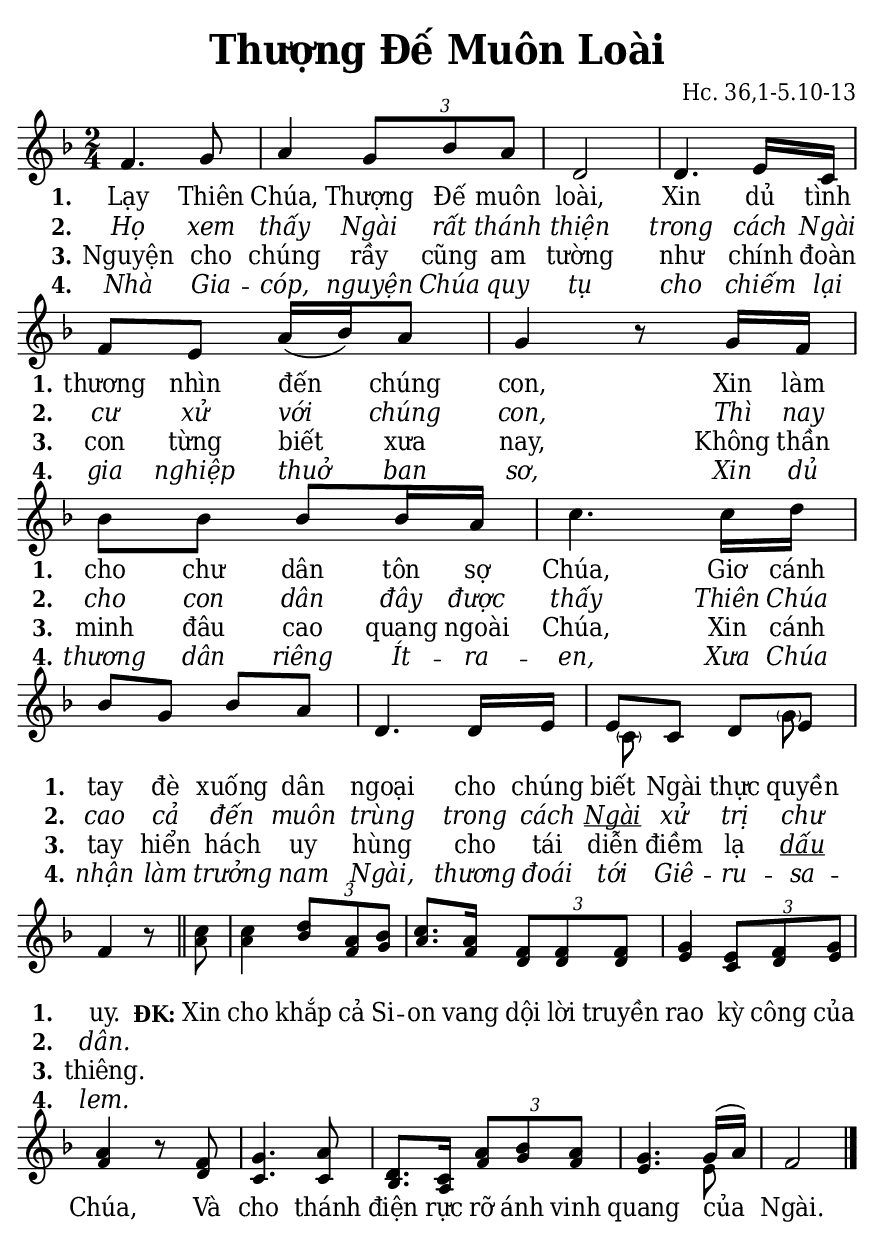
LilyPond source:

% Cài đặt chung\
\version "2.22.1"
\include "english.ly"

\header {
  title = \markup { \fontsize #1 "Thượng Đế Muôn Loài" }
  composer = "Hc. 36,1-5.10-13"
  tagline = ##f
}

% Nhạc phiên khúc
nhacPhienKhucSop = \relative c' {
  f4. g8 |
  a4 \tuplet 3/2 { g8 bf a } |
  d,2 |
  d4. e16 c |
  f8 e a16 (bf) a8 |
  g4 r8 g16 f |
  bf8 bf bf bf16 a |
  c4. c16 d |
  bf8 g bf a |
  d,4. d16 e |
  <<
    {
      \voiceOne
      e8
    }
    \new Voice = "beSop" {
      \voiceTwo
      \once \override NoteColumn.force-hshift = #1.2
      \parenthesize
      c
    }
  >>
  \oneVoice
  c d
  <<
    {
      \voiceOne
      e
    }
    \new Voice = "beSop" {
      \voiceTwo
      \once \override NoteColumn.force-hshift = #-1
      \parenthesize
      g
    }
  >>
  \oneVoice
  f4 r8 \bar "||"
  
  <> \tweak extra-offset #'(-6 . -2.5) _\markup { \bold "ĐK:" }
  c'8 |
  c4 \tuplet 3/2 { d8 a bf } |
  c8. a16 \tuplet 3/2 { f8 f f } |
  g4 \tuplet 3/2 { e8 f g } |
  a4 r8 f |
  g4. a8 |
  d,8. c16 \tuplet 3/2 { a'8 bf a } |
  g4. g16 (a) |
  f2 \bar "|."
}

nhacPhienKhucAlto = \relative c'' {
  R2*11
  r4.
  a8 |
  a4 \tuplet 3/2 { bf8 f g } |
  a8. f16 \tuplet 3/2 { d8 d d } |
  e4 \tuplet 3/2 { c8 d e } |
  f4 r8 d |
  c4. c8 |
  bf8. a16 \tuplet 3/2 { f'8 g f } |
  e4. e8 |
  f2
}

% Lời phiên khúc
loiPhienKhucSop = \lyrics {
  <<
    {
      \set stanza = "1."
      Lạy Thiên Chúa, Thượng Đế muôn loài,
      Xin dủ tình thương nhìn đến chúng con,
      Xin làm cho chư dân tôn sợ Chúa,
      Giơ cánh tay đè xuống dân ngoại
      cho chúng biết Ngài thực quyền uy.
    }
    \new Lyrics {
	    \set associatedVoice = "beSop"
	    \set stanza = "2."
      \override Lyrics.LyricText.font-shape = #'italic
	    Họ xem thấy Ngài rất thánh thiện
	    trong cách Ngài cư xử với chúng con,
	    Thì nay cho con dân đây được thấy
	    Thiên Chúa cao cả đến muôn trùng
	    trong cách \markup { \italic \underline "Ngài" }
	    xử trị chư dân.
    }
    \new Lyrics {
	    \set associatedVoice = "beSop"
	    \set stanza = "3."
	    Nguyện cho chúng rầy cũng am tường
	    như chính đoàn con từng biết xưa nay,
	    Không thần minh đâu cao quang ngoài Chúa,
	    Xin cánh tay hiển hách uy hùng
	    cho tái diễn điềm lạ
	    \markup { \italic \underline "dấu" } thiêng.
    }
    \new Lyrics {
	    \set associatedVoice = "beSop"
	    \set stanza = "4."
      \override Lyrics.LyricText.font-shape = #'italic
	    Nhà Gia -- cóp, nguyện Chúa quy tụ
	    cho chiếm lại gia nghiệp thuở ban sơ,
	    Xin dủ thương dân riêng Ít -- ra -- en,
	    Xưa Chúa nhận làm trưởng nam Ngài,
	    thương đoái tới Giê -- ru -- sa -- lem.
    }
  >>
  %\set stanza = " ĐK:"
  \set stanza = ""
  Xin cho khắp cả Si -- on vang dội
  lời truyền rao kỳ công của Chúa,
  Và cho thánh điện rực rỡ ánh vinh quang của Ngài.
}

% Dàn trang
\paper {
  #(set-paper-size "a5")
  top-margin = 3\mm
  bottom-margin = 3\mm
  left-margin = 3\mm
  right-margin = 3\mm
  indent = #0
  #(define fonts
	 (make-pango-font-tree "Deja Vu Serif Condensed"
	 		       "Deja Vu Serif Condensed"
			       "Deja Vu Serif Condensed"
			       (/ 20 20)))
  print-page-number = ##f
  page-count = 1
}

TongNhip = {
  \key f \major \time 2/4
  \set Timing.beamExceptions = #'()
  \set Timing.baseMoment = #(ly:make-moment 1/4)
}

% mã nguồn cho những chức năng chưa hỗ trợ trong phiên bản lilypond hiện tại
% cung cấp bởi cộng đồng lilypond khi gửi email đến lilypond-user@gnu.org
% Đổi kích thước nốt cho bè phụ
notBePhu =
#(define-music-function (font-size music) (number? ly:music?)
   (for-some-music
     (lambda (m)
       (if (music-is-of-type? m 'rhythmic-event)
           (begin
             (set! (ly:music-property m 'tweaks)
                   (cons `(font-size . ,font-size)
                         (ly:music-property m 'tweaks)))
             #t)
           #f))
     music)
   music)

% in số phiên khúc trên mỗi dòng
#(define (add-grob-definition grob-name grob-entry)
    (set! all-grob-descriptions
          (cons ((@@ (lily) completize-grob-entry)
                 (cons grob-name grob-entry))
                all-grob-descriptions)))

#(add-grob-definition
   'StanzaNumberSpanner
   `((direction . ,LEFT)
     (font-series . bold)
     (padding . 1)
     (side-axis . ,X)
     (stencil . ,ly:text-interface::print)
     (X-offset . ,ly:side-position-interface::x-aligned-side)
     (Y-extent . ,grob::always-Y-extent-from-stencil)
     (meta . ((class . Spanner)
              (interfaces . (font-interface
                             side-position-interface
                             stanza-number-interface
                             text-interface))))))

\layout {
   \context {
     \Global
     \grobdescriptions #all-grob-descriptions
   }
   \context {
     \Score
     \remove Stanza_number_align_engraver
     \consists
       #(lambda (context)
          (let ((texts '())
                (syllables '()))
            (make-engraver
             (acknowledgers
              ((stanza-number-interface engraver grob source-engraver)
                 (set! texts (cons grob texts)))
              ((lyric-syllable-interface engraver grob source-engraver)
                 (set! syllables (cons grob syllables))))
             ((stop-translation-timestep engraver)
                (for-each
                 (lambda (text)
                   (for-each
                    (lambda (syllable)
                      (ly:pointer-group-interface::add-grob text
'side-support-elements syllable))
                    syllables))
                 texts)
                (set! syllables '())))))
   }
   \context {
     \Lyrics
     \remove Stanza_number_engraver
     \consists
       #(lambda (context)
          (let ((text #f)
                (last-stanza #f))
            (make-engraver
             ((process-music engraver)
                (let ((stanza (ly:context-property context 'stanza #f)))
                  (if (and stanza (not (equal? stanza last-stanza)))
                      (let ((column (ly:context-property context
'currentCommandColumn)))
                        (set! last-stanza stanza)
                        (if text
                            (ly:spanner-set-bound! text RIGHT column))

                        (set! text (ly:engraver-make-grob engraver
'StanzaNumberSpanner '()))
                        (ly:grob-set-property! text 'text stanza)
                        (ly:spanner-set-bound! text LEFT column)))))
             ((finalize engraver)
                (if text
                    (let ((column (ly:context-property context
'currentCommandColumn)))
                      (ly:spanner-set-bound! text RIGHT column)))))))
     \override StanzaNumberSpanner.horizon-padding = 10000
   }
}
% kết thúc mã nguồn

\score {
  \new ChoirStaff <<
    \new Staff \with {
        \consists "Merge_rests_engraver"
        printPartCombineTexts = ##f
      }
      <<
      \new Voice \TongNhip \partCombine 
        \nhacPhienKhucSop
        \notBePhu -1 { \nhacPhienKhucAlto }
      \new NullVoice = beSop \nhacPhienKhucSop
      \new Lyrics \lyricsto beSop \loiPhienKhucSop
      >>
  >>
  \layout {
    \override Lyrics.LyricSpace.minimum-distance = #0.6
    \override Score.BarNumber.break-visibility = ##(#f #f #f)
    \override Score.SpacingSpanner.uniform-stretching = ##t
  } 
}
